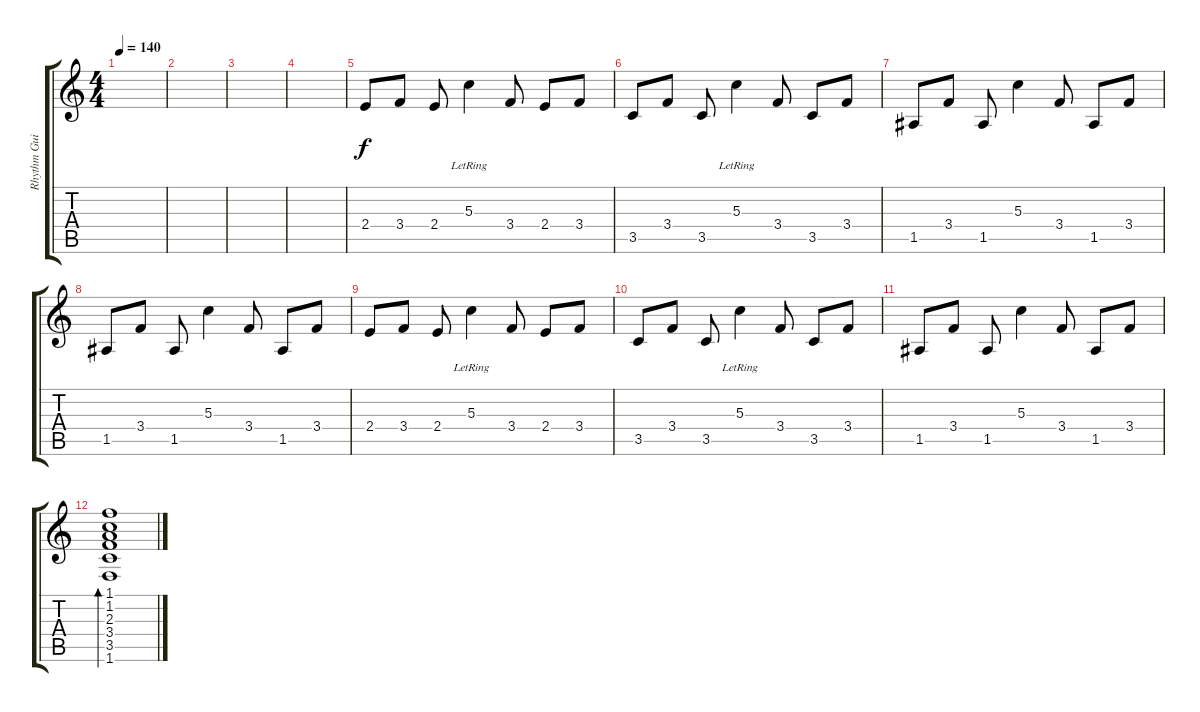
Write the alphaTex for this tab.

\track ("Rhythm Guitar" "Rhythm Gui") {instrument acousticguitarsteel}
\staff {score tabs}
\tuning (E4 B3 G3 D3 A2 E2) {hide}
\ts (4 4)
\tempo 140
\clef g2
\ks c
|
|
|
|
2.4.8 3.4.8 2.4.8 5.3{lr}.4 3.4.8 2.4.8 3.4.8 |
3.5.8 3.4.8 3.5.8 5.3{lr}.4 3.4.8 3.5.8 3.4.8 |
1.5.8 3.4.8 1.5.8 5.3.4 3.4.8 1.5.8 3.4.8 |
1.5.8 3.4.8 1.5.8 5.3.4 3.4.8 1.5.8 3.4.8 |
2.4.8 3.4.8 2.4.8 5.3{lr}.4 3.4.8 2.4.8 3.4.8 |
3.5.8 3.4.8 3.5.8 5.3{lr}.4 3.4.8 3.5.8 3.4.8 |
1.5.8 3.4.8 1.5.8 5.3.4 3.4.8 1.5.8 3.4.8 |
(1.1 1.2 2.3 3.4 3.5 1.6).1{bd 240}
